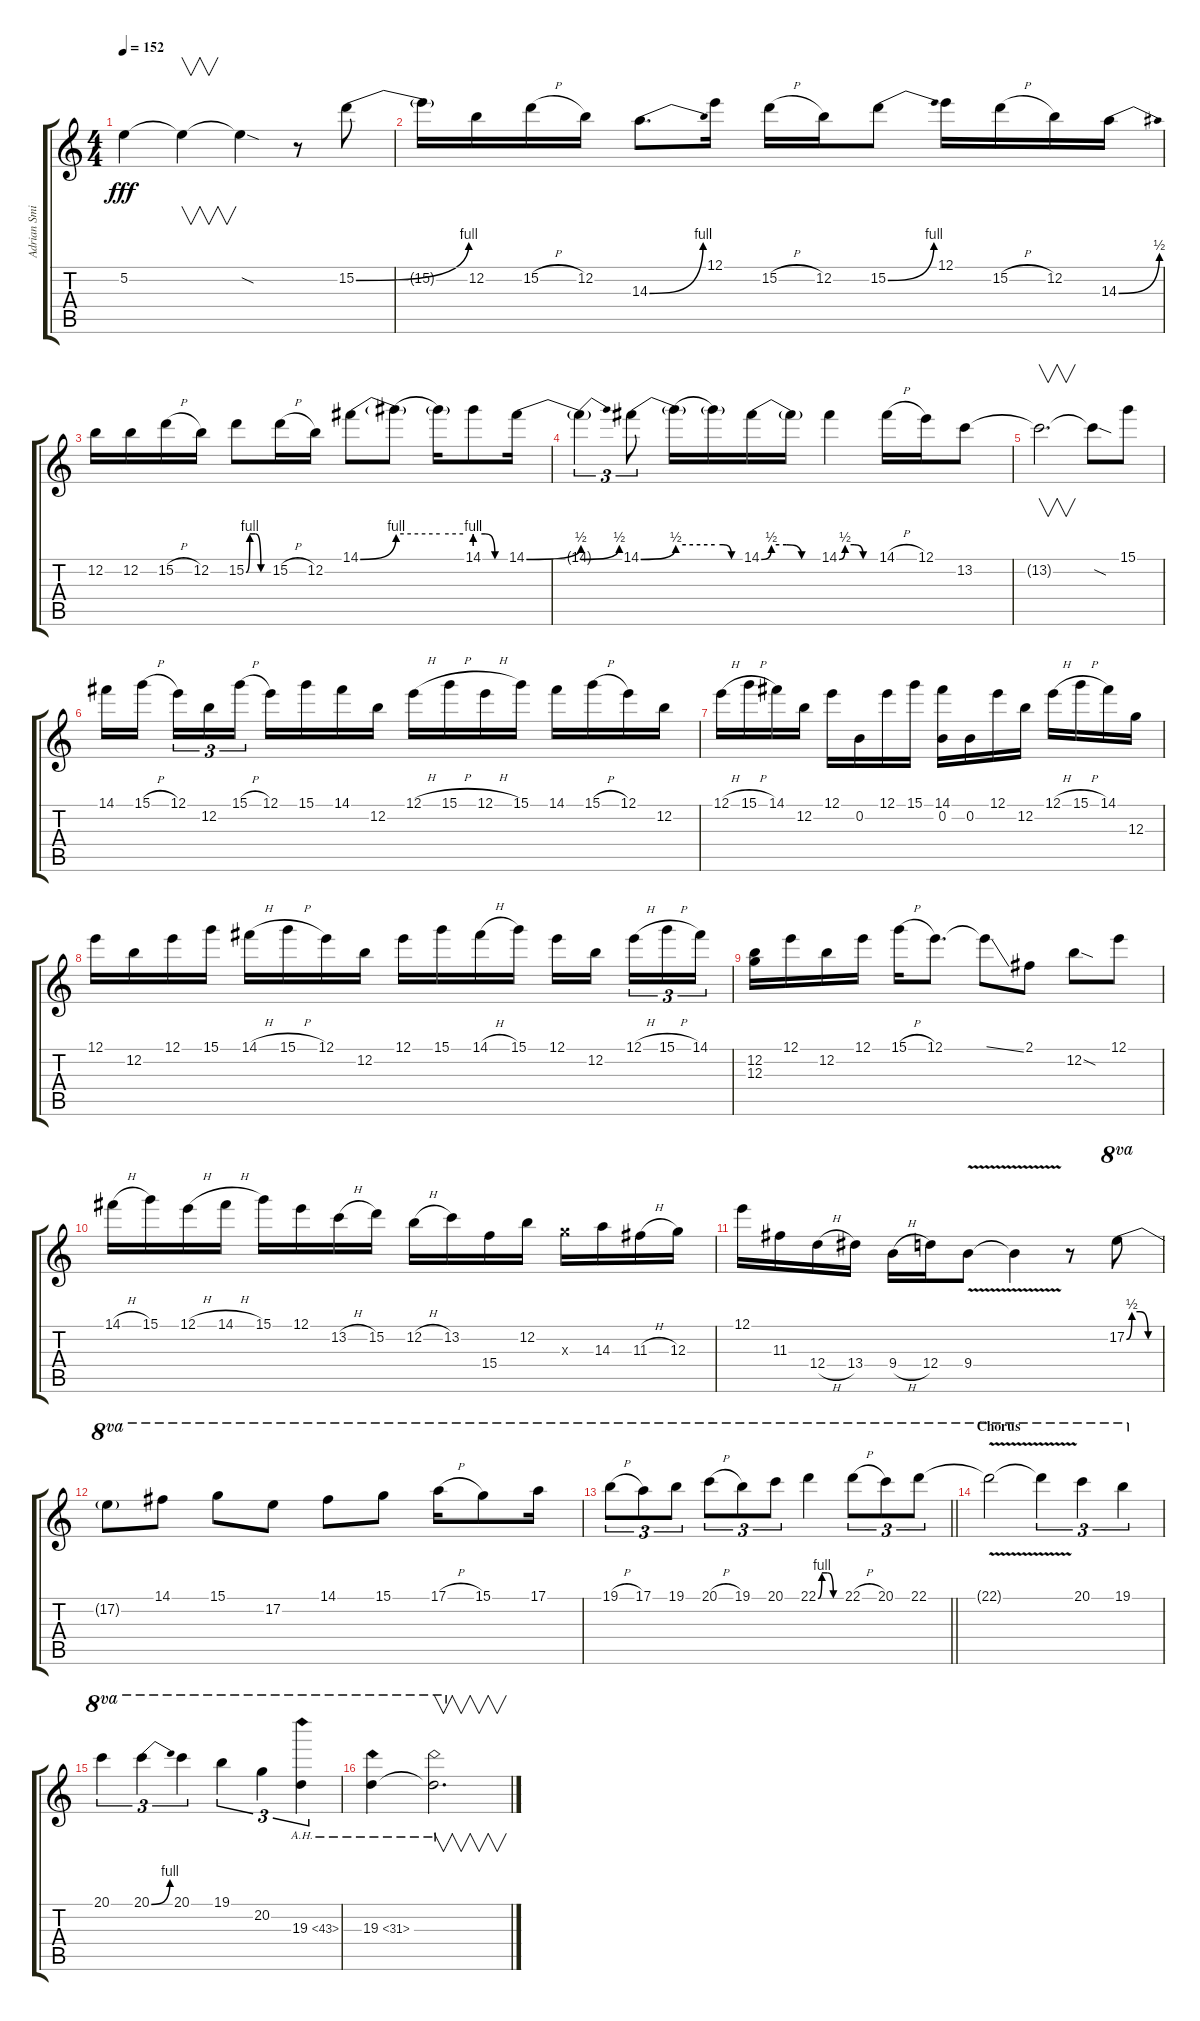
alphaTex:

\track ("Adrian Smith" "Adrian Smi") {instrument overdrivenguitar}
\staff {score tabs}
\tuning (E4 B3 G3 D3 A2 E2) {hide}
\ts (4 4)
\tempo 152
\clef g2
\ks c
5.2.4{dy fff} 5.2{t}.4{v} 5.2{sod t}.4 r.8 15.2{be (bend 0 0 60 4)}.8 |
15.2{t}.16 12.2.16 15.2{h}.16 12.2.16 14.3{be (bend 0 0 60 4)}.8{d} 12.1.16 15.2{h}.16 12.2.16 15.2{be (bend 0 0 60 4)}.8 12.1.16 15.2{h}.16 12.2.16 14.3{be (bend 0 0 60 2)}.16 |
12.2.16 12.2.16 15.2{h}.16 12.2.16 15.2{be (custom 0 0 10 4 25 4 40 0 60 0)}.8 15.2{h}.16 12.2.16 14.1{be (bend 0 0 60 4)}.8 14.1{be (hold 0 4 60 4) t}.8 14.1{be (hold 0 4 60 4) t}.16 14.1{be (custom 0 4 20 4 40 0 60 0)}.8 14.1{be (bend 0 0 60 2)}.16 |
14.1{be (bend 0 0 60 2) t}.4{tu (3 2)} 14.1{be (bend 0 0 60 2)}.8{tu (3 2)} 14.1{be (hold 0 2 60 2) t}.16 14.1{be (custom 0 2 20 2 40 0 60 0) t}.16 14.1{be (custom 0 0 10 2 25 2 40 0 60 0)}.16 14.1{t}.16 14.1{be (custom 0 0 10 2 25 2 40 0 60 0)}.4 14.1{h}.16 12.1.16 13.2.8 |
13.2{t}.2{v d} 13.2{sod t}.8 15.1.8 |
14.1.16 15.1{h}.16{beam splitsecondary} 12.1.16{tu (3 2)} 12.2.16{tu (3 2)} 15.1{h}.16{tu (3 2)} 12.1.16 15.1.16 14.1.16 12.2.16 12.1{h}.16 15.1{h}.16 12.1{h}.16 15.1.16 14.1.16 15.1{h}.16 12.1.16 12.2.16 |
12.1{h}.16 15.1{h}.16 14.1.16 12.2.16 12.1.16 0.2.16 12.1.16 15.1.16 (14.1 0.2).16 0.2.16 12.1.16 12.2.16 12.1{h}.16 15.1{h}.16 14.1.16 12.3.16 |
12.1.16 12.2.16 12.1.16 15.1.16 14.1{h}.16 15.1{h}.16 12.1.16 12.2.16 12.1.16 15.1.16 14.1{h}.16 15.1.16 12.1.16 12.2.16{beam splitsecondary} 12.1{h}.16{tu (3 2)} 15.1{h}.16{tu (3 2)} 14.1.16{tu (3 2)} |
(12.2 12.3).16 12.1.16 12.2.16 12.1.16 15.1{h}.16 12.1.8{d} 12.1{ss t}.8 2.1.8 12.2{sod}.8 12.1.8 |
14.1{h}.16 15.1.16 12.1{h}.16 14.1{h}.16 15.1.16 12.1.16 13.2{h}.16 15.2.16 12.2{h}.16 13.2.16 15.4.16 12.2.16 12.3{x}.16 14.3.16 11.3{h}.16 12.3.16 |
12.1.16 11.3.16 12.4{h}.16 13.4.16 9.4{h}.16 12.4.16 9.4{v}.8 9.4{v t}.4 r.8 17.2{be (custom 0 0 10 2 25 2 40 0 60 0)}.8{ot 8va} |
17.2{t}.8{ot 8va} 14.1.8{ot 8va} 15.1.8{ot 8va} 17.2.8{ot 8va} 14.1.8{ot 8va} 15.1.8{ot 8va} 17.1{h}.16{ot 8va} 15.1.8{ot 8va} 17.1.16{ot 8va} |
\barLineRight lightlight
19.1{h}.8{tu (3 2) ot 8va volume 16} 17.1.8{tu (3 2) ot 8va} 19.1.8{tu (3 2) ot 8va} 20.1{h}.8{tu (3 2) ot 8va} 19.1.8{tu (3 2) ot 8va} 20.1.8{tu (3 2) ot 8va} 22.1{be (custom 0 0 10 4 25 4 40 0 60 0)}.4{ot 8va} 22.1{h}.8{tu (3 2) ot 8va} 20.1.8{tu (3 2) ot 8va} 22.1.8{tu (3 2) ot 8va} |
\section ("" "Chorus")
22.1{v t}.2{ot 8va} 22.1{v t}.4{tu (3 2) ot 8va} 20.1.4{tu (3 2) ot 8va} 19.1.4{tu (3 2) ot 8va} |
20.1.4{tu (3 2) ot 8va} 20.1{be (bend 0 0 60 4)}.4{tu (3 2) ot 8va} 20.1.4{tu (3 2) ot 8va} 19.1.4{tu (3 2) ot 8va} 20.2.4{tu (3 2) ot 8va} 19.3{ah 24}.4{tu (3 2) ot 8va} |
19.3{ah 12}.4{ot 8va} 19.3{ah 12 t}.2{v d ot 8va}
